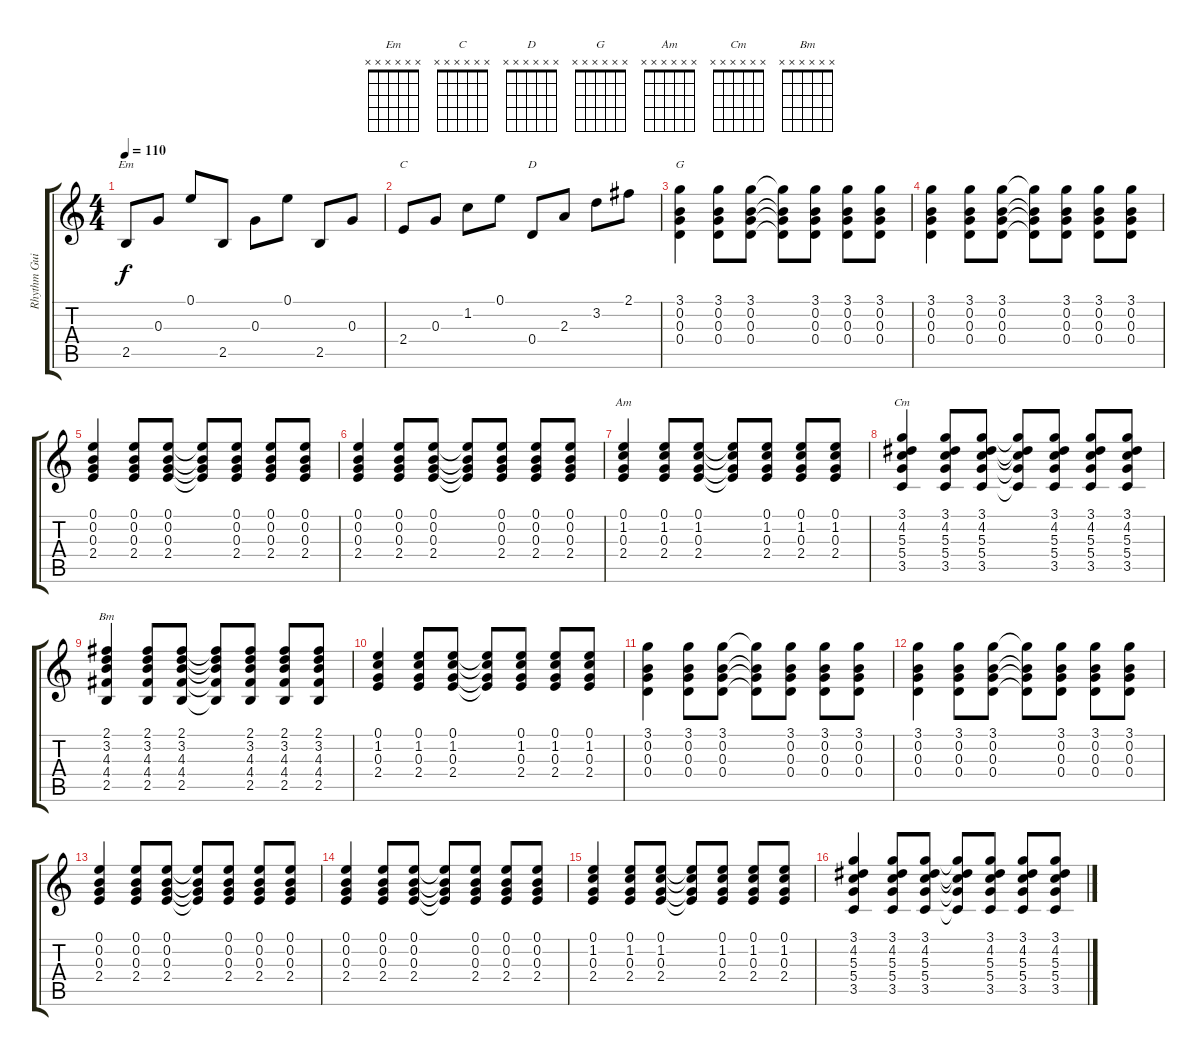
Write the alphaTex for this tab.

\track ("Rhythm Guitar" "Rhythm Gui") {instrument acousticguitarsteel}
\staff {score tabs}
\tuning (E4 B3 G3 D3 A2 E2) {hide}
\chord ("Em" x x x x x x)
\chord ("C" x x x x x x)
\chord ("D" x x x x x x)
\chord ("G" x x x x x x)
\chord ("Am" x x x x x x)
\chord ("Cm" x x x x x x)
\chord ("Bm" x x x x x x)
\ts (4 4)
\tempo 110
\clef g2
\ks c
2.5.8{ch "Em" dy f} 0.3.8 0.1.8 2.5.8 0.3.8 0.1.8 2.5.8 0.3.8 |
2.4.8{ch "C"} 0.3.8 1.2.8 0.1.8 0.4.8{ch "D"} 2.3.8 3.2.8 2.1.8 |
(3.1 0.2 0.3 0.4).4{ch "G"} (3.1 0.2 0.3 0.4).8 (3.1 0.2 0.3 0.4).8 (3.1{t} 0.2{t} 0.3{t} 0.4{t}).8 (3.1 0.2 0.3 0.4).8 (3.1 0.2 0.3 0.4).8 (3.1 0.2 0.3 0.4).8 |
(3.1 0.2 0.3 0.4).4 (3.1 0.2 0.3 0.4).8 (3.1 0.2 0.3 0.4).8 (3.1{t} 0.2{t} 0.3{t} 0.4{t}).8 (3.1 0.2 0.3 0.4).8 (3.1 0.2 0.3 0.4).8 (3.1 0.2 0.3 0.4).8 |
(0.1 0.2 0.3 2.4).4 (0.1 0.2 0.3 2.4).8 (0.1 0.2 0.3 2.4).8 (0.1{t} 0.2{t} 0.3{t} 2.4{t}).8 (0.1 0.2 0.3 2.4).8 (0.1 0.2 0.3 2.4).8 (0.1 0.2 0.3 2.4).8 |
(0.1 0.2 0.3 2.4).4 (0.1 0.2 0.3 2.4).8 (0.1 0.2 0.3 2.4).8 (0.1{t} 0.2{t} 0.3{t} 2.4{t}).8 (0.1 0.2 0.3 2.4).8 (0.1 0.2 0.3 2.4).8 (0.1 0.2 0.3 2.4).8 |
(0.1 1.2 0.3 2.4).4{ch "Am"} (0.1 1.2 0.3 2.4).8 (0.1 1.2 0.3 2.4).8 (0.1{t} 1.2{t} 0.3{t} 2.4{t}).8 (0.1 1.2 0.3 2.4).8 (0.1 1.2 0.3 2.4).8 (0.1 1.2 0.3 2.4).8 |
(3.1 4.2 5.3 5.4 3.5).4{ch "Cm"} (3.1 4.2 5.3 5.4 3.5).8 (3.1 4.2 5.3 5.4 3.5).8 (3.1{t} 4.2{t} 5.3{t} 5.4{t} 3.5{t}).8 (3.1 4.2 5.3 5.4 3.5).8 (3.1 4.2 5.3 5.4 3.5).8 (3.1 4.2 5.3 5.4 3.5).8 |
(2.1 3.2 4.3 4.4 2.5).4{ch "Bm"} (2.1 3.2 4.3 4.4 2.5).8 (2.1 3.2 4.3 4.4 2.5).8 (2.1{t} 3.2{t} 4.3{t} 4.4{t} 2.5{t}).8 (2.1 3.2 4.3 4.4 2.5).8 (2.1 3.2 4.3 4.4 2.5).8 (2.1 3.2 4.3 4.4 2.5).8 |
(0.1 1.2 0.3 2.4).4 (0.1 1.2 0.3 2.4).8 (0.1 1.2 0.3 2.4).8 (0.1{t} 1.2{t} 0.3{t} 2.4{t}).8 (0.1 1.2 0.3 2.4).8 (0.1 1.2 0.3 2.4).8 (0.1 1.2 0.3 2.4).8 |
(3.1 0.2 0.3 0.4).4 (3.1 0.2 0.3 0.4).8 (3.1 0.2 0.3 0.4).8 (3.1{t} 0.2{t} 0.3{t} 0.4{t}).8 (3.1 0.2 0.3 0.4).8 (3.1 0.2 0.3 0.4).8 (3.1 0.2 0.3 0.4).8 |
(3.1 0.2 0.3 0.4).4 (3.1 0.2 0.3 0.4).8 (3.1 0.2 0.3 0.4).8 (3.1{t} 0.2{t} 0.3{t} 0.4{t}).8 (3.1 0.2 0.3 0.4).8 (3.1 0.2 0.3 0.4).8 (3.1 0.2 0.3 0.4).8 |
(0.1 0.2 0.3 2.4).4 (0.1 0.2 0.3 2.4).8 (0.1 0.2 0.3 2.4).8 (0.1{t} 0.2{t} 0.3{t} 2.4{t}).8 (0.1 0.2 0.3 2.4).8 (0.1 0.2 0.3 2.4).8 (0.1 0.2 0.3 2.4).8 |
(0.1 0.2 0.3 2.4).4 (0.1 0.2 0.3 2.4).8 (0.1 0.2 0.3 2.4).8 (0.1{t} 0.2{t} 0.3{t} 2.4{t}).8 (0.1 0.2 0.3 2.4).8 (0.1 0.2 0.3 2.4).8 (0.1 0.2 0.3 2.4).8 |
(0.1 1.2 0.3 2.4).4 (0.1 1.2 0.3 2.4).8 (0.1 1.2 0.3 2.4).8 (0.1{t} 1.2{t} 0.3{t} 2.4{t}).8 (0.1 1.2 0.3 2.4).8 (0.1 1.2 0.3 2.4).8 (0.1 1.2 0.3 2.4).8 |
(3.1 4.2 5.3 5.4 3.5).4 (3.1 4.2 5.3 5.4 3.5).8 (3.1 4.2 5.3 5.4 3.5).8 (3.1{t} 4.2{t} 5.3{t} 5.4{t} 3.5{t}).8 (3.1 4.2 5.3 5.4 3.5).8 (3.1 4.2 5.3 5.4 3.5).8 (3.1 4.2 5.3 5.4 3.5).8
